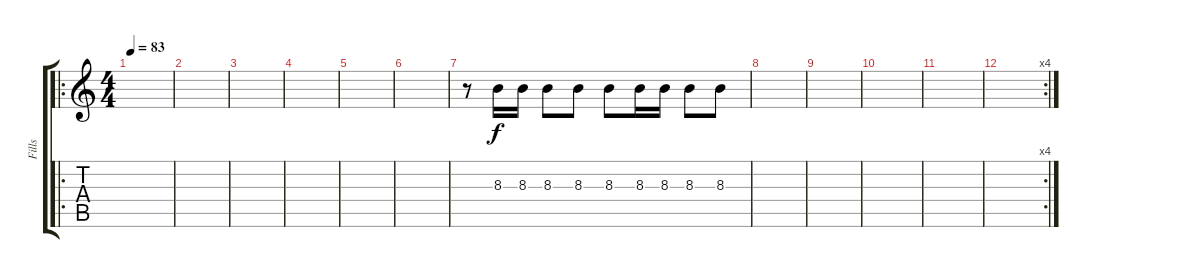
\track ("Fills" "Fills") {instrument woodblock}
\staff {score tabs}
\tuning (C5 G4 Eb4 Bb3 F3 C3) {hide}
\ro
\ts (4 4)
\tempo 83
\clef g2
\ks c
|
|
|
|
|
|
r.8 8.3.16 8.3.16 8.3.8 8.3.8 8.3.8 8.3.16 8.3.16 8.3.8 8.3.8 |
|
|
|
|
\rc 4
